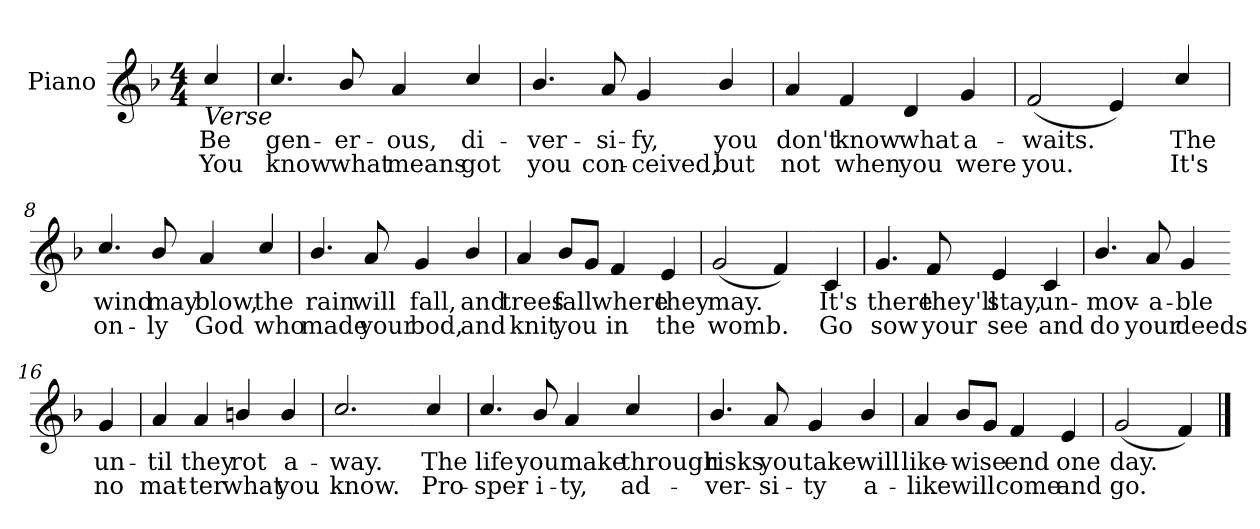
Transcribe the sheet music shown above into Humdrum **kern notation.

**kern	**text	**text
*part1	*part1	*part1
*staff1	*staff1	*staff1
*I"Piano	*	*
*I'Pno	*	*
*clefG2	*	*
*k[b-]	*	*
*M4/4	*	*
=1	=1	=1
!LO:TX:b:i:t=Verse	!	!
!	!LO:LY:b	!LO:LY:b
4cc/	Be	You
=2	=2	=2
!	!LO:LY:b	!LO:LY:b
4.cc/	gen-	know
!	!LO:LY:b	!LO:LY:b
8b-/	-er-	what
!	!LO:LY:b	!LO:LY:b
4a/	-ous,	means
!	!LO:LY:b	!LO:LY:b
4cc/	di-	got
=3	=3	=3
!	!LO:LY:b	!LO:LY:b
4.b-/	-ver-	you
!	!LO:LY:b	!LO:LY:b
8a/	-si-	con-
!	!LO:LY:b	!LO:LY:b
4g/	-fy,	-ceived,
!!LO:LB:g=z
=4-	=4-	=4-
!	!LO:LY:b	!LO:LY:b
4b-/	you	but
=5	=5	=5
!	!LO:LY:b	!LO:LY:b
4a/	don't	not
!	!LO:LY:b	!LO:LY:b
4f/	know	when
!	!LO:LY:b	!LO:LY:b
4d/	what	you
!	!LO:LY:b	!LO:LY:b
4g/	a-	were
=6	=6	=6
!	!LO:LY:b	!LO:LY:b
(>2f/	-waits.	you.
4e/)	.	.
!!LO:LB:g=z
=7-	=7-	=7-
!	!LO:LY:b	!LO:LY:b
4cc/	The	It's
=8	=8	=8
!	!LO:LY:b	!LO:LY:b
4.cc/	wind	on-
!	!LO:LY:b	!LO:LY:b
8b-/	may	-ly
!	!LO:LY:b	!LO:LY:b
4a/	blow,	God
!	!LO:LY:b	!LO:LY:b
4cc/	the	who
=9	=9	=9
!	!LO:LY:b	!LO:LY:b
4.b-/	rain	made
!	!LO:LY:b	!LO:LY:b
8a/	will	your
!	!LO:LY:b	!LO:LY:b
4g/	fall,	bod,
!!LO:LB:g=z
=10-	=10-	=10-
!	!LO:LY:b	!LO:LY:b
4b-/	and	and
=11	=11	=11
!	!LO:LY:b	!LO:LY:b
4a/	trees	knit
!	!LO:LY:b	!LO:LY:b
8b-/L	fall	you
8g/J	.	.
!	!LO:LY:b	!LO:LY:b
4f/	where	in
!	!LO:LY:b	!LO:LY:b
4e/	they	the
=12	=12	=12
!	!LO:LY:b	!LO:LY:b
(>2g/	may.	womb.
4f/)	.	.
!!LO:LB:g=z
=13-	=13-	=13-
!	!LO:LY:b	!LO:LY:b
4c/	It's	Go
=14	=14	=14
!	!LO:LY:b	!LO:LY:b
4.g/	there	sow
!	!LO:LY:b	!LO:LY:b
8f/	they'll	your
!	!LO:LY:b	!LO:LY:b
4e/	stay,	see
!	!LO:LY:b	!LO:LY:b
4c/	un-	and
=15	=15	=15
!	!LO:LY:b	!LO:LY:b
4.b-/	-mov-	do
!	!LO:LY:b	!LO:LY:b
8a/	-a-	your
!	!LO:LY:b	!LO:LY:b
4g/	-ble	deeds
!!LO:LB:g=z
=16-	=16-	=16-
!	!LO:LY:b	!LO:LY:b
4g/	un-	no
=17	=17	=17
!	!LO:LY:b	!LO:LY:b
4a/	-til	mat-
!	!LO:LY:b	!LO:LY:b
4a/	they	-ter
!	!LO:LY:b	!LO:LY:b
4bn/	rot	what
!	!LO:LY:b	!LO:LY:b
4b/	a-	you
=18	=18	=18
!	!LO:LY:b	!LO:LY:b
2.cc/	-way.	know.
!!LO:LB:g=z
=19-	=19-	=19-
!	!LO:LY:b	!LO:LY:b
4cc/	The	Pro-
=20	=20	=20
!	!LO:LY:b	!LO:LY:b
4.cc/	life	-sper-
!	!LO:LY:b	!LO:LY:b
8b-/	you	-i-
!	!LO:LY:b	!LO:LY:b
4a/	make	-ty,
!	!LO:LY:b	!LO:LY:b
4cc/	through	ad-
=21	=21	=21
!	!LO:LY:b	!LO:LY:b
4.b-/	risks	-ver-
!	!LO:LY:b	!LO:LY:b
8a/	you	-si-
!	!LO:LY:b	!LO:LY:b
4g/	take	-ty
!!LO:LB:g=z
=22-	=22-	=22-
!	!LO:LY:b	!LO:LY:b
4b-/	will	a-
=23	=23	=23
!	!LO:LY:b	!LO:LY:b
4a/	like-	-like
!	!LO:LY:b	!LO:LY:b
8b-/L	-wise	will
8g/J	.	.
!	!LO:LY:b	!LO:LY:b
4f/	end	come
!	!LO:LY:b	!LO:LY:b
4e/	one	and
=24	=24	=24
!	!LO:LY:b	!LO:LY:b
(>2g/	day.	go.
4f/)	.	.
==	==	==
*-	*-	*-
